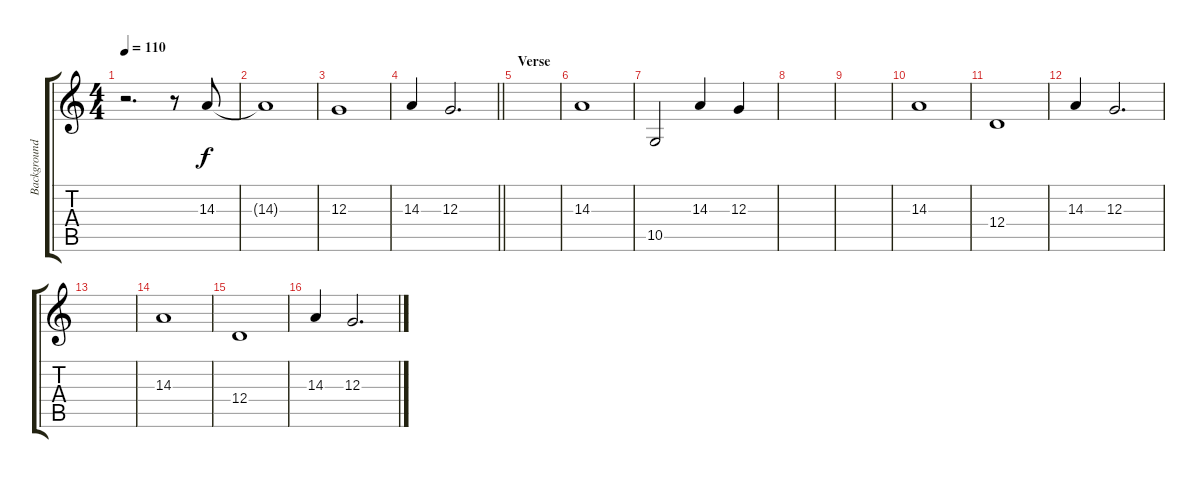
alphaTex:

\track ("Background Piano" "Background") {instrument acousticgrandpiano}
\staff {score tabs}
\tuning (E4 B3 G3 D3 A2 E2) {hide}
\ts (4 4)
\tempo 110
\clef g2
\ks c
r.2{d dy f volume 12} r.8 14.3.8 |
14.3{t}.1 |
12.3.1 |
\barLineRight lightlight
14.3.4 12.3.2{d} |
\section ("" "Verse")
|
14.3.1 |
10.5.2 14.3.4 12.3.4 |
|
|
14.3.1 |
12.4.1 |
14.3.4 12.3.2{d} |
|
14.3.1 |
12.4.1 |
14.3.4 12.3.2{d}
